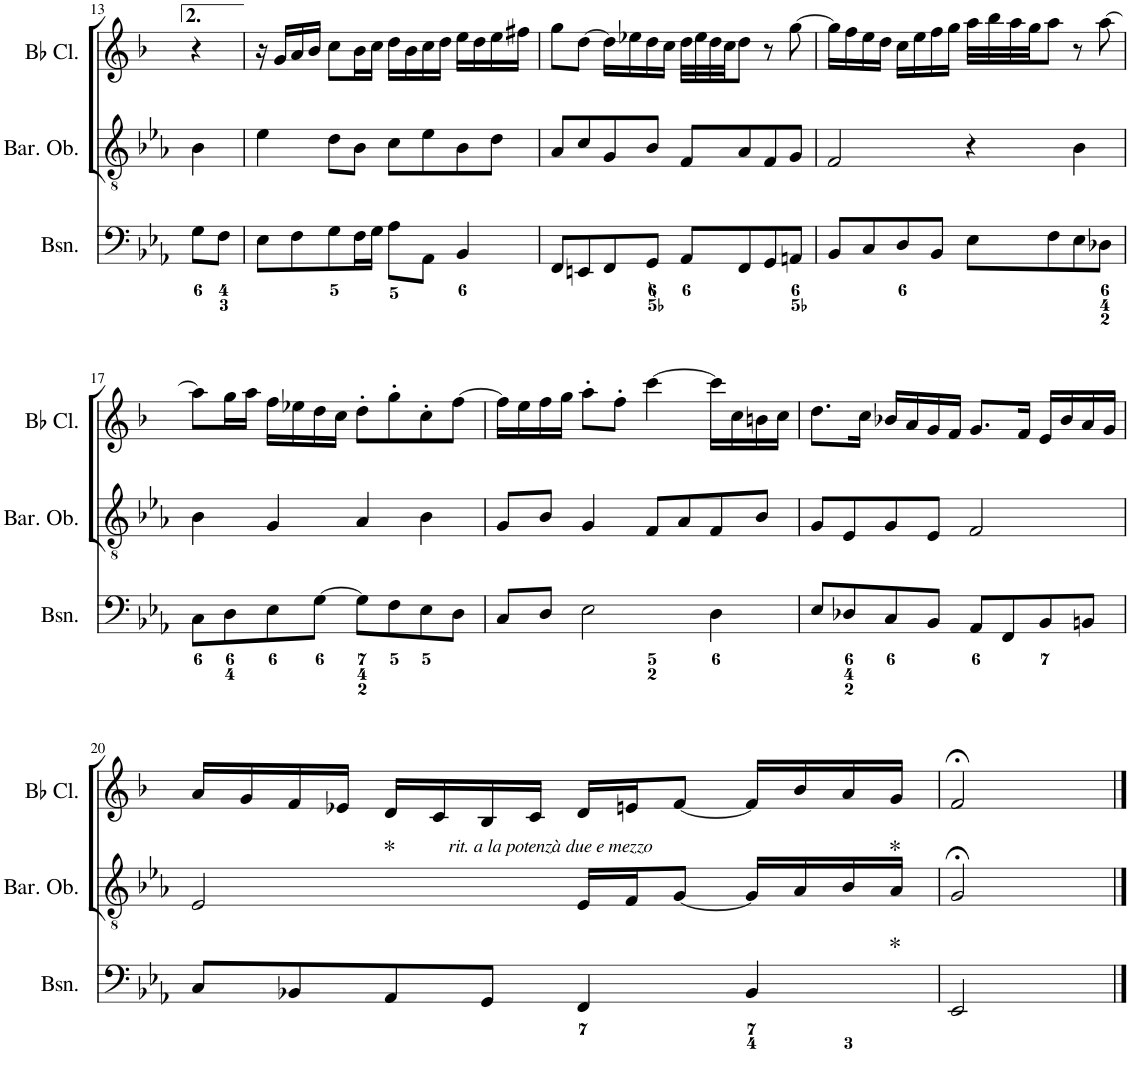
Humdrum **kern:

**kern	**kern	**kern	**kern	**text	**kern	**text	**kern	**kern	**kern	**kern
*part9	*part8	*part7	*part6	*part6	*part5	*part5	*part4	*part3	*part2	*part1
*staff9	*staff8	*staff7	*staff6	*staff6	*staff5	*staff5	*staff4	*staff3	*staff2	*staff1
*I"Contrabass	*I"Bassoon	*I"Pan Flute	*I"Tenor	*	*I"Soprano	*	*I"Baritone Oboe	*I"Baritone Oboe	*I"Oboe	*I"Bb Clarinet
*I'Cb.	*I'Bsn.	*I'Pn. Fl.	*I'T.	*	*I'S.	*	*I'Bar. Ob.	*I'Bar. Ob.	*I'Ob.	*I'Bb Cl.
!!LO:PB:g=z
*clefF4	*clefF4	*clefG2	*clefGv2	*	*clefG2	*	*clefGv2	*clefGv2	*clefG2	*clefG2
*Trd7c12	*	*	*	*	*	*	*	*	*	*Trd1c2
*k[b-e-a-]	*k[b-e-a-]	*k[b-e-a-]	*k[b-e-a-]	*	*k[b-e-a-]	*	*k[b-e-a-]	*k[b-e-a-]	*k[b-e-a-]	*k[b-]
*M4/4	*M4/4	*M4/4	*M4/4	*	*M4/4	*	*M4/4	*M4/4	*M4/4	*M4/4
*met(c)	*met(c)	*met(c)	*met(c)	*	*met(c)	*	*met(c)	*met(c)	*met(c)	*met(c)
=13	=13	=13	=13	=13	=13	=13	=13	=13	=13	=13
*	*	*^	*	*	*	*	*	*	*	*
8G\L	8G\L	8ee-\L	8g/ 8b-/L	4r	.	4b-	So	4B-\	4r	4b-	4r
8F\J	8F\J	8dd\J	8a-/ 8b-/J	.	.	.	.	.	.	.	.
=14	=14	=14	=14	=14	=14	=14	=14	=14	=14	=14	=14
8E-\L	8E-\L	4b- 4ee-	8g/L	4r	.	4ee-	nimm	4e-\	4r	4ee-	16r
.	.	.	.	.	.	.	.	.	.	.	16g/LL
8F\J	8F\	.	8a-/J	.	.	.	.	.	.	.	16a/
.	.	.	.	.	.	.	.	.	.	.	16b-/JJ
8G\L	8G\	4b- 4dd	8b-\L	4B-	So	4dd	sie,	8d\L	4B-	4dd	8cc\L
16F\L	16F\L	.	16a-\L	.	.	.	.	8B-\J	.	.	16b-\L
16G\JJ	16G\JJ	.	16b-\JJ	.	.	.	.	.	.	.	16cc\JJ
8A-\L	8A-\L	4cc	4e- 4a-	4e-	nimm	4cc	Gott,	8c\L	4e-	4cc	16dd\LL
.	.	.	.	.	.	.	.	.	.	.	16b-\
8AA-\J	8AA-\J	.	.	.	.	.	.	8e-\	.	.	16cc\
.	.	.	.	.	.	.	.	.	.	.	16dd\JJ
4BB-	4BB-/	4dd	4d 4g	4d	sie,	4b-	in	8B-\	4d	4b-	16ee\LL
.	.	.	.	.	.	.	.	.	.	.	16dd\
.	.	.	.	.	.	.	.	8d\J	.	.	16ee\
.	.	.	.	.	.	.	.	.	.	.	16ff#X\JJ
=15	=15	=15	=15	=15	=15	=15	=15	=15	=15	=15	=15
8FF/L	8FF/L	4.f 4.cc	8a-/L	4c	Gott,	4a-	Dein-	8A-/L	4c	4a-	8gg\L
8EEn/J	8EEn/	.	8g/J	.	.	.	.	8c/	.	.	[8dd\J
8FF/L	8FF/	.	8a-/L	4B-	in	4g	-er	8G/	4B-	4g	16dd\LL]
.	.	.	.	.	.	.	.	.	.	.	16ee-X\
8GG/J	8GG/J	8b- 8dd-X	8en/J	.	.	.	.	8B-/J	.	.	16dd\
.	.	.	.	.	.	.	.	.	.	.	16cc\JJ
8AA-/L	8AA-/L	2cc	4f 4a-	4A-	Dein-	2f	Händ,	8F/L	4A-	2f	32dd\LLL
.	.	.	.	.	.	.	.	.	.	.	32ee-\
.	.	.	.	.	.	.	.	.	.	.	32dd\
.	.	.	.	.	.	.	.	.	.	.	32cc\JJ
8FF/J	8FF/	.	.	.	.	.	.	8A-/	.	.	8dd\J
8GG/L	8GG/	.	8f/ 8b-/L	4G	-er	.	.	8F/	4G	.	8r
8AAn/J	8AAn/J	.	8e-X/ 8cc/J	.	.	.	.	8G/J	.	.	[8gg\
=16	=16	=16	=16	=16	=16	=16	=16	=16	=16	=16	=16
8BB-/L	8BB-/L	2f 2b-	8dn/L	2F	Händ',	2r	.	2F/	2F	2r	16gg\LL]
.	.	.	.	.	.	.	.	.	.	.	16ff\
8C/J	8C/	.	8e-/J	.	.	.	.	.	.	.	16ee\
.	.	.	.	.	.	.	.	.	.	.	16dd\JJ
8D/L	8D/	.	8f/L	.	.	.	.	.	.	.	16cc\LL
.	.	.	.	.	.	.	.	.	.	.	16ee\
8BB-/J	8BB-/J	.	8d/J	.	.	.	.	.	.	.	16ff\
.	.	.	.	.	.	.	.	.	.	.	16gg\JJ
8E-\L	8E-\L	2e- 2b-	8g/L	2r	.	4r	.	4r	2r	4r	32aa\LLL
.	.	.	.	.	.	.	.	.	.	.	32bb-\
.	.	.	.	.	.	.	.	.	.	.	32aa\
.	.	.	.	.	.	.	.	.	.	.	32gg\JJ
8F\J	8F\	.	8a-/J	.	.	.	.	.	.	.	8aa\J
8E-\L	8E-\	.	8g/L	.	.	4b-	Ist	4B-\	.	4b-	8r
8D-X\J	8D-X\J	.	8f/J	.	.	.	.	.	.	.	[8aa\
!!LO:LB:g=z
=17	=17	=17	=17	=17	=17	=17	=17	=17	=17	=17	=17
8C/L	8C\L	8a-\ 8ee-\L	8e-/L	2r	.	4b-	al-	4B-\	2r	4b-	8aa\L]
8D/J	8D\	8b-\ 8dd\J	8f/J	.	.	.	.	.	.	.	16gg\L
.	.	.	.	.	.	.	.	.	.	.	16aa\JJ
8E-\L	8E-\	8cc\L	4g	.	.	4g	-les	4G/	.	4g	16ff\LL
.	.	.	.	.	.	.	.	.	.	.	16ee-X\
[8G\J	[8G\J	8b-\ 8ee-\J	.	.	.	.	.	.	.	.	16dd\
.	.	.	.	.	.	.	.	.	.	.	16cc\JJ
8G\L]	8G\L]	4cc 4ff	4a-	4r	.	4a-	gut	4A-/	4r	4a-	8dd'\L
8F\J	8F\	.	.	.	.	.	.	.	.	.	8gg'\
8E-\L	8E-\	[4ee- [4gg	4b-	4B-	Ist	4b-	wenn	4B-\	4B-	4b-	8cc'\
8D\J	8D\J	.	.	.	.	.	.	.	.	.	[8ff\J
=18	=18	=18	=18	=18	=18	=18	=18	=18	=18	=18	=18
8C/L	8C/L	2ee-] 2gg]	4cc	4B-	al-	2g	gut	8G/L	4B-	2g	16ff\LL]
.	.	.	.	.	.	.	.	.	.	.	16ee\
8D/J	8D/J	.	.	.	.	.	.	8B-/J	.	.	16ff\
.	.	.	.	.	.	.	.	.	.	.	16gg\JJ
2E-	2E-\	.	4b-	4G	-les	.	.	4G/	4G	.	8aa'\L
.	.	.	.	.	.	.	.	.	.	.	8ff'\J
.	.	2f 2ff	4cc	4A-	gut	2f	das	8F/L	4A-	2f	[4ccc\
.	.	.	.	.	.	.	.	8A-/	.	.	.
4D	4D\	.	[4b-	4B-	wenn	.	.	8F/	4B-	.	16ccc\LL]
.	.	.	.	.	.	.	.	.	.	.	16cc\
.	.	.	.	.	.	.	.	8B-/J	.	.	16bn\
.	.	.	.	.	.	.	.	.	.	.	16cc\JJ
=19	=19	=19	=19	=19	=19	=19	=19	=19	=19	=19	=19
8E-\L	8E-/L	2.ee-	4g 4b-]	2G	gut	2e-	End’.	8G/L	2G	2e-	8.dd\L
8D-X\J	8D-X/	.	.	.	.	.	.	8E-/	.	.	.
.	.	.	.	.	.	.	.	.	.	.	16cc\Jk
8C/L	8C/	.	2a- 2cc	.	.	.	.	8G/	.	.	16b-X/LL
.	.	.	.	.	.	.	.	.	.	.	16a/
8BB-/J	8BB-/J	.	.	.	.	.	.	8E-/J	.	.	16g/
.	.	.	.	.	.	.	.	.	.	.	16f/JJ
8AA-/L	8AA-/L	.	.	2F	das	2r	.	2F/	2F	4r	8.g/L
8FF/J	8FF/	.	.	.	.	.	.	.	.	.	.
.	.	.	.	.	.	.	.	.	.	.	16f/Jk
8BB-/L	8BB-/	4dd	4f 4a-	.	.	.	.	.	.	4r	16e/LL
.	.	.	.	.	.	.	.	.	.	.	16b-/
8BBn/J	8BBn/J	.	.	.	.	.	.	.	.	.	16a/
.	.	.	.	.	.	.	.	.	.	.	16g/JJ
!!LO:LB:g=z
=20	=20	=20	=20	=20	=20	=20	=20	=20	=20	=20	=20
*	*	*	*^	*	*	*	*	*	*	*	*
8C/L	8C/L	16cc\LL	2e-	4g	2E-	End’.	1r	.	2E-/	2E-	1r	16a/LL
.	.	16dd\J	.	.	.	.	.	.	.	.	.	16g/
8BB-/J	8BB-X/	[8ee-\J	.	.	.	.	.	.	.	.	.	16f/
.	.	.	.	.	.	.	.	.	.	.	.	16e-X/JJ
!	!	!	!	!	!	!	!	!	!	!	!	!LO:TX:b:t=*
8AA-/L	8AA-/	2ee-_	.	8cc\L	.	.	.	.	.	.	.	16d/LL
!	!	!	!	!	!	!	!	!	!	!	!	!LO:TX:b:i:t=rit. a la potenzà due e mezzo
.	.	.	.	.	.	.	.	.	.	.	.	16c/
8GG/J	8GG/J	.	.	8b-\J	.	.	.	.	.	.	.	16B-/
.	.	.	.	.	.	.	.	.	.	.	.	16c/JJ
4FF	4FF/	.	2f	2a-	2r	.	.	.	16E-/LL	2r	.	16d/LL
.	.	.	.	.	.	.	.	.	16F/J	.	.	16en/J
.	.	.	.	.	.	.	.	.	[8G/J	.	.	[8f/J
4BB-	4BB-/	8ee-\L]	.	.	.	.	.	.	16G/LL]	.	.	16f/LL]
.	.	.	.	.	.	.	.	.	16A-/	.	.	16b-/
.	.	8dd\J	.	.	.	.	.	.	16B-/	.	.	16a/
!	!	!	!	!	!	!	!	!	!	!	!	!LO:TX:b:t=*
!	!	!	!	!	!	!	!	!	!LO:TX:b:t=*	!	!	!
.	.	.	.	.	.	.	.	.	16A-/JJ	.	.	16g/JJ
*	*	*	*v	*v	*	*	*	*	*	*	*	*
=21	=21	=21	=21	=21	=21	=21	=21	=21	=21	=21	=21
2EE-	2EE-/	2ee-	2e- 2g 2b-	2r	.	2r	.	2G;</	2r	2r	2f;</
*	*	*v	*v	*	*	*	*	*	*	*	*
==	==	==	==	==	==	==	==	==	==	==
*-	*-	*-	*-	*-	*-	*-	*-	*-	*-	*-
